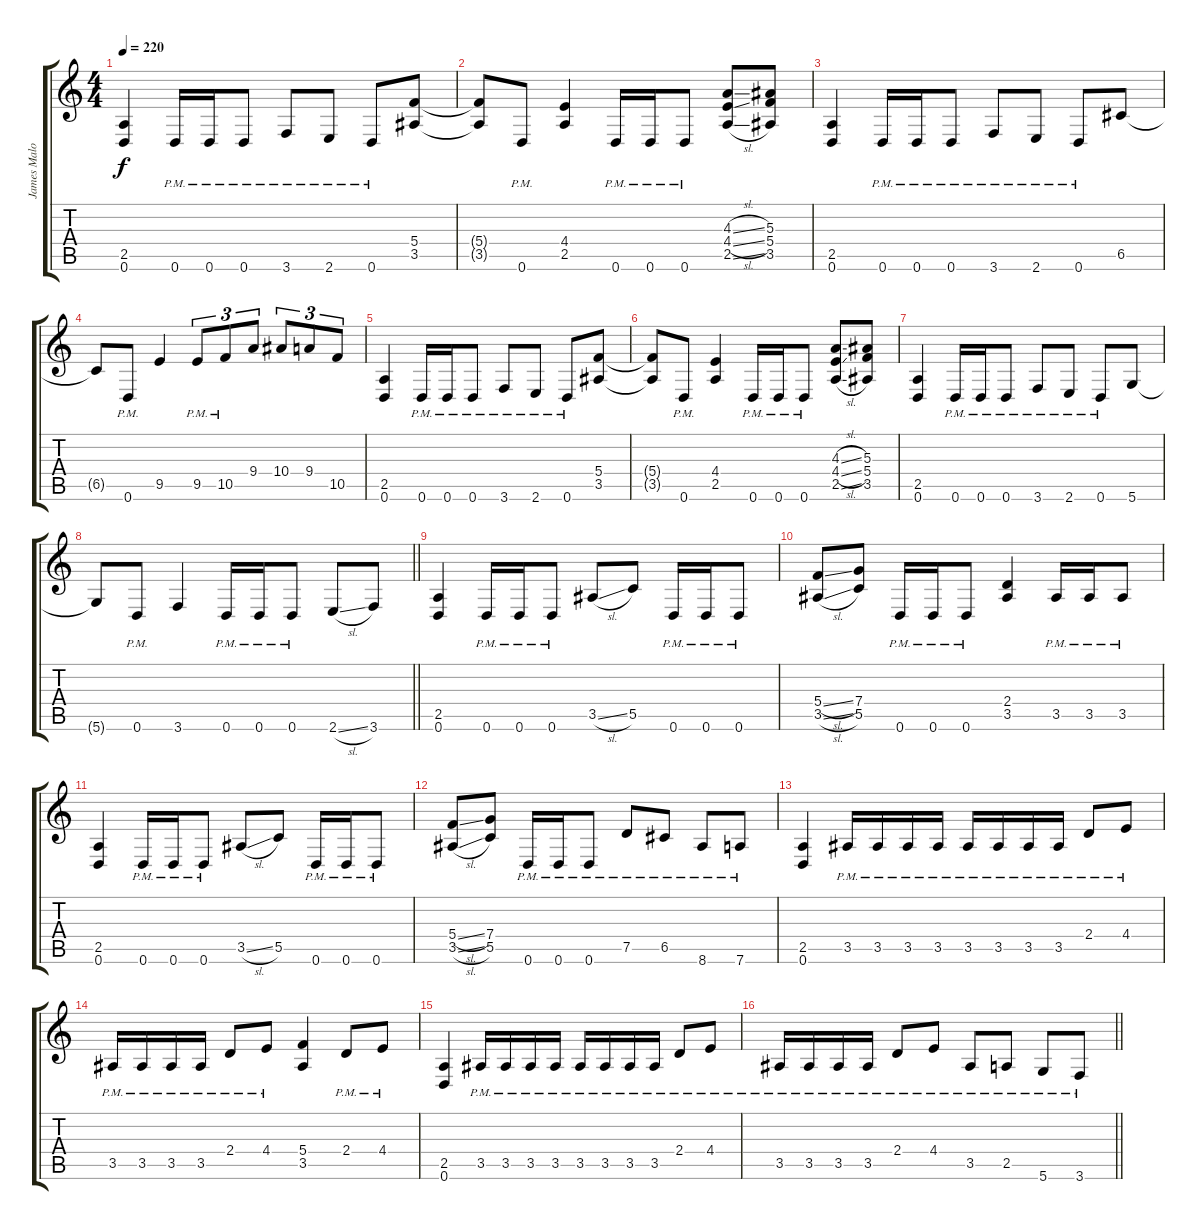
\track ("James Malone Rhythm" "James Malo") {instrument distortionguitar}
\staff {score tabs}
\tuning (D4 A3 F3 C3 G2 D2) {hide}
\ts (4 4)
\tempo 220
\clef g2
\ks c
(2.5 0.6).4{dy f} 0.6{pm}.16 0.6{pm}.16 0.6{pm}.8 3.6{pm}.8 2.6{pm}.8 0.6{pm}.8 (5.4 3.5).8 |
(5.4{t} 3.5{t}).8 0.6{pm}.8 (4.4 2.5).4 0.6{pm}.16 0.6{pm}.16 0.6{pm}.8 (4.3{sl} 4.4{sl} 2.5{sl}).8 (5.3 5.4 3.5).8 |
(2.5 0.6).4 0.6{pm}.16 0.6{pm}.16 0.6{pm}.8 3.6{pm}.8 2.6{pm}.8 0.6{pm}.8 6.5.8 |
6.5{t}.8 0.6{pm}.8 9.5.4 9.5{pm}.8{tu (3 2)} 10.5{pm}.8{tu (3 2)} 9.4.8{tu (3 2)} 10.4.8{tu (3 2)} 9.4.8{tu (3 2)} 10.5.8{tu (3 2)} |
(2.5 0.6).4 0.6{pm}.16 0.6{pm}.16 0.6{pm}.8 3.6{pm}.8 2.6{pm}.8 0.6{pm}.8 (5.4 3.5).8 |
(5.4{t} 3.5{t}).8 0.6{pm}.8 (4.4 2.5).4 0.6{pm}.16 0.6{pm}.16 0.6{pm}.8 (4.3{sl} 4.4{sl} 2.5{sl}).8 (5.3 5.4 3.5).8 |
(2.5 0.6).4 0.6{pm}.16 0.6{pm}.16 0.6{pm}.8 3.6{pm}.8 2.6{pm}.8 0.6{pm}.8 5.6.8 |
\barLineRight lightlight
5.6{t}.8 0.6{pm}.8 3.6.4 0.6{pm}.16 0.6{pm}.16 0.6{pm}.8 2.6{sl}.8 3.6.8 |
(2.5 0.6).4 0.6{pm}.16 0.6{pm}.16 0.6{pm}.8 3.5{sl}.8 5.5.8 0.6{pm}.16 0.6{pm}.16 0.6{pm}.8 |
(5.4{sl} 3.5{sl}).8 (7.4 5.5).8 0.6{pm}.16 0.6{pm}.16 0.6{pm}.8 (2.4 3.5).4 3.5{pm}.16 3.5{pm}.16 3.5{pm}.8 |
(2.5 0.6).4 0.6{pm}.16 0.6{pm}.16 0.6{pm}.8 3.5{sl}.8 5.5.8 0.6{pm}.16 0.6{pm}.16 0.6{pm}.8 |
(5.4{sl} 3.5{sl}).8 (7.4 5.5).8 0.6{pm}.16 0.6{pm}.16 0.6{pm}.8 7.5{pm}.8 6.5{pm}.8 8.6{pm}.8 7.6{pm}.8 |
(2.5 0.6).4 3.5{pm}.16 3.5{pm}.16 3.5{pm}.16 3.5{pm}.16 3.5{pm}.16 3.5{pm}.16 3.5{pm}.16 3.5{pm}.16 2.4{pm}.8 4.4{pm}.8 |
3.5{pm}.16 3.5{pm}.16 3.5{pm}.16 3.5{pm}.16 2.4{pm}.8 4.4{pm}.8 (5.4 3.5).4 2.4{pm}.8 4.4{pm}.8 |
(2.5 0.6).4 3.5{pm}.16 3.5{pm}.16 3.5{pm}.16 3.5{pm}.16 3.5{pm}.16 3.5{pm}.16 3.5{pm}.16 3.5{pm}.16 2.4{pm}.8 4.4{pm}.8 |
\barLineRight lightlight
3.5{pm}.16 3.5{pm}.16 3.5{pm}.16 3.5{pm}.16 2.4{pm}.8 4.4{pm}.8 3.5{pm}.8 2.5{pm}.8 5.6{pm}.8 3.6{pm}.8
